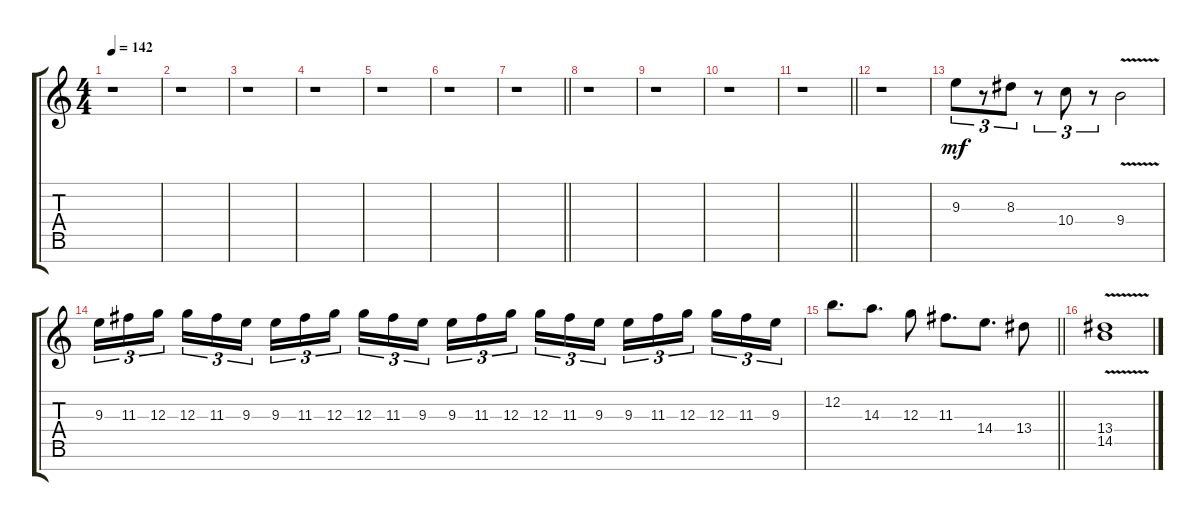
\track "" {instrument distortionguitar}
\staff {score tabs}
\tuning (E4 B3 G3 D3 A2 E2 B1) {hide}
\ts (4 4)
\tempo 142
\clef g2
\ks c
r.1{dy mf} |
r.1 |
r.1 |
r.1 |
r.1 |
r.1 |
\barLineRight lightlight
r.1 |
\section ("" "")
r.1 |
r.1 |
r.1 |
\barLineRight lightlight
r.1 |
r.1 |
9.3.8{tu (3 2)} r.8{tu (3 2)} 8.3.8{tu (3 2)} r.8{tu (3 2)} 10.4.8{tu (3 2)} r.8{tu (3 2)} 9.4{v}.2 |
9.3.16{tu (3 2)} 11.3.16{tu (3 2)} 12.3.16{tu (3 2)} 12.3.16{tu (3 2)} 11.3.16{tu (3 2)} 9.3.16{tu (3 2)} 9.3.16{tu (3 2)} 11.3.16{tu (3 2)} 12.3.16{tu (3 2)} 12.3.16{tu (3 2)} 11.3.16{tu (3 2)} 9.3.16{tu (3 2)} 9.3.16{tu (3 2)} 11.3.16{tu (3 2)} 12.3.16{tu (3 2)} 12.3.16{tu (3 2)} 11.3.16{tu (3 2)} 9.3.16{tu (3 2)} 9.3.16{tu (3 2)} 11.3.16{tu (3 2)} 12.3.16{tu (3 2)} 12.3.16{tu (3 2)} 11.3.16{tu (3 2)} 9.3.16{tu (3 2)} |
\barLineRight lightlight
12.2.8{d} 14.3.8{d} 12.3.8 11.3.8{d} 14.4.8{d} 13.4.8 |
\section ("" "")
(13.4{v} 14.5{v}).1
